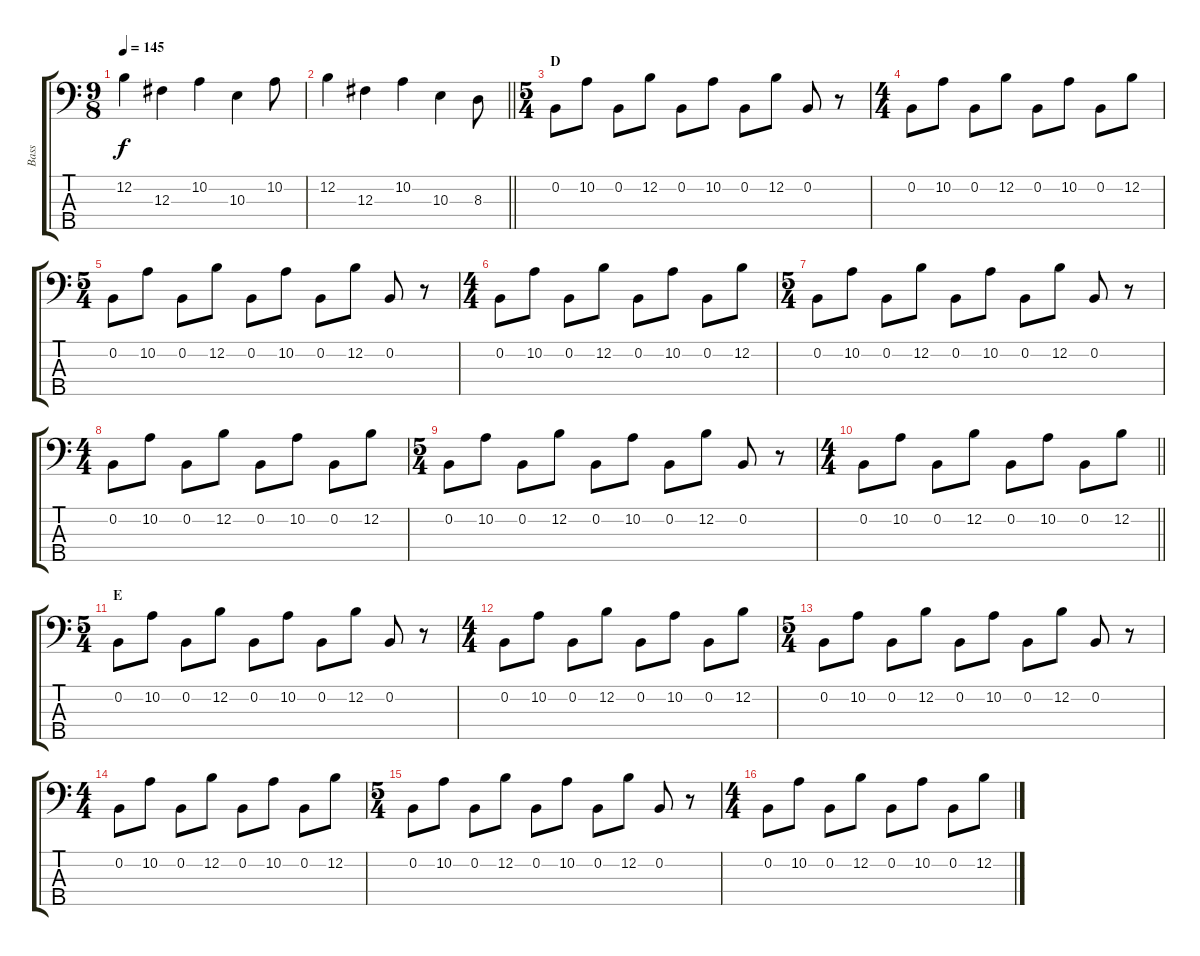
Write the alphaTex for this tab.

\track ("Bass" "Bass") {instrument electricbassfinger}
\staff {score tabs}
\tuning (E2 B1 Gb1 Db1 Ab0) {hide}
\ts (9 8)
\tempo 145
\clef f4
\ks c
12.2.4{dy f} 12.3.4 10.2.4 10.3.4 10.2.8 |
\barLineRight lightlight
12.2.4 12.3.4 10.2.4 10.3.4 8.3.8 |
\ts (5 4)
\section ("" "D")
0.2.8 10.2.8 0.2.8 12.2.8 0.2.8 10.2.8 0.2.8 12.2.8 0.2.8 r.8 |
\ts (4 4)
0.2.8 10.2.8 0.2.8 12.2.8 0.2.8 10.2.8 0.2.8 12.2.8 |
\ts (5 4)
0.2.8 10.2.8 0.2.8 12.2.8 0.2.8 10.2.8 0.2.8 12.2.8 0.2.8 r.8 |
\ts (4 4)
0.2.8 10.2.8 0.2.8 12.2.8 0.2.8 10.2.8 0.2.8 12.2.8 |
\ts (5 4)
0.2.8 10.2.8 0.2.8 12.2.8 0.2.8 10.2.8 0.2.8 12.2.8 0.2.8 r.8 |
\ts (4 4)
0.2.8 10.2.8 0.2.8 12.2.8 0.2.8 10.2.8 0.2.8 12.2.8 |
\ts (5 4)
0.2.8 10.2.8 0.2.8 12.2.8 0.2.8 10.2.8 0.2.8 12.2.8 0.2.8 r.8 |
\ts (4 4)
\barLineRight lightlight
0.2.8 10.2.8 0.2.8 12.2.8 0.2.8 10.2.8 0.2.8 12.2.8 |
\ts (5 4)
\section ("" "E")
0.2.8 10.2.8 0.2.8 12.2.8 0.2.8 10.2.8 0.2.8 12.2.8 0.2.8 r.8 |
\ts (4 4)
0.2.8 10.2.8 0.2.8 12.2.8 0.2.8 10.2.8 0.2.8 12.2.8 |
\ts (5 4)
0.2.8 10.2.8 0.2.8 12.2.8 0.2.8 10.2.8 0.2.8 12.2.8 0.2.8 r.8 |
\ts (4 4)
0.2.8 10.2.8 0.2.8 12.2.8 0.2.8 10.2.8 0.2.8 12.2.8 |
\ts (5 4)
0.2.8 10.2.8 0.2.8 12.2.8 0.2.8 10.2.8 0.2.8 12.2.8 0.2.8 r.8 |
\ts (4 4)
0.2.8 10.2.8 0.2.8 12.2.8 0.2.8 10.2.8 0.2.8 12.2.8
